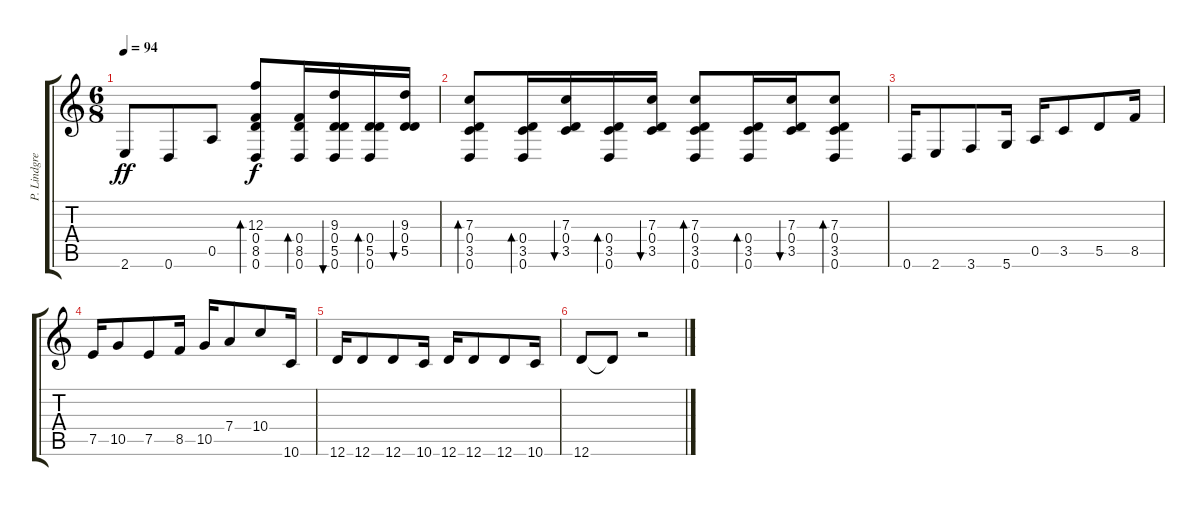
\track ("P. Lindgren" "P. Lindgre") {instrument distortionguitar}
\staff {score tabs}
\tuning (E4 A3 F3 D3 A2 D2) {hide}
\ts (6 8)
\tempo 94
\clef g2
\ks c
2.6.8{dy ff} 0.6.8 0.5.8 (12.3 0.4 8.5 0.6).8{bd 30 dy f} (0.4 8.5 0.6).16{bd 30} (9.3 0.4 5.5 0.6).16{bu 30} (0.4 5.5 0.6).16{bd 30} (9.3 0.4 5.5).16{bu 30} |
(7.3 0.4 3.5 0.6).8{bd 30} (0.4 3.5 0.6).16{bd 30} (7.3 0.4 3.5).16{bu 30} (0.4 3.5 0.6).16{bd 30} (7.3 0.4 3.5).16{bu 30} (7.3 0.4 3.5 0.6).8{bd 30} (0.4 3.5 0.6).16{bd 30} (7.3 0.4 3.5).16{bu 30} (7.3 0.4 3.5 0.6).8{bd 30} |
0.6.16 2.6.8 3.6.8 5.6.16 0.5.16 3.5.8 5.5.8 8.5.16 |
7.5.16 10.5.8 7.5.8 8.5.16 10.5.16 7.4.8 10.4.8 10.6.16 |
12.6.16 12.6.8 12.6.8 10.6.16 12.6.16 12.6.8 12.6.8 10.6.16 |
12.6.8 12.6{t}.8 r.2
